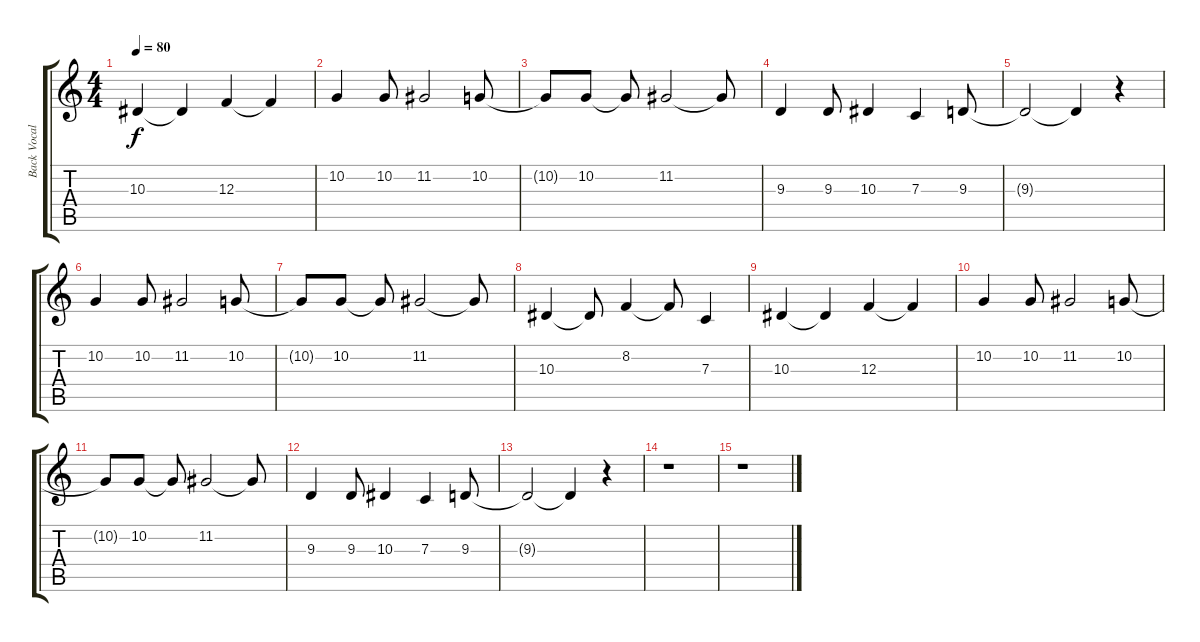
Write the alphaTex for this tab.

\track ("Back Vocals, Martina" "Back Vocal") {instrument lead2sawtooth}
\staff {score tabs}
\tuning (D4 A3 F3 C3 G2 D2) {hide}
\ts (4 4)
\tempo 80
\clef g2
\ks c
10.3.4{dy f} 10.3{t}.4 12.3.4 12.3{t}.4 |
10.2.4 10.2.8 11.2.2 10.2.8 |
10.2{t}.8 10.2.8 10.2{t}.8 11.2.2 11.2{t}.8 |
9.3.4 9.3.8 10.3.4 7.3.4 9.3.8 |
9.3{t}.2 9.3{t}.4 r.4 |
10.2.4 10.2.8 11.2.2 10.2.8 |
10.2{t}.8 10.2.8 10.2{t}.8 11.2.2 11.2{t}.8 |
10.3.4 10.3{t}.8 8.2.4 8.2{t}.8 7.3.4 |
10.3.4 10.3{t}.4 12.3.4 12.3{t}.4 |
10.2.4 10.2.8 11.2.2 10.2.8 |
10.2{t}.8 10.2.8 10.2{t}.8 11.2.2 11.2{t}.8 |
9.3.4 9.3.8 10.3.4 7.3.4 9.3.8 |
9.3{t}.2 9.3{t}.4 r.4 |
r.1 |
r.1
